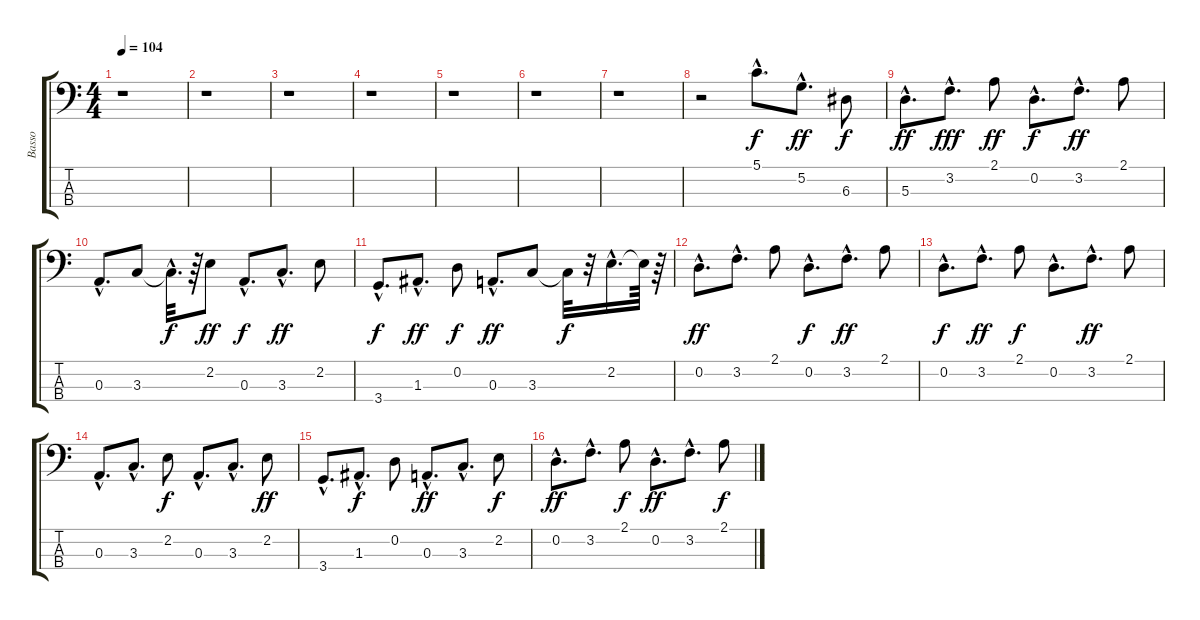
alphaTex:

\track ("Basso" "Basso") {instrument electricbassfinger}
\staff {score tabs}
\tuning (G2 D2 A1 E1) {hide}
\ts (4 4)
\tempo 104
\clef f4
\ks c
r.1{dy f instrument electricbassfinger} |
r.1 |
r.1 |
r.1 |
r.1 |
r.1 |
r.1 |
r.2 5.1{hac}.8{d} 5.2{hac}.8{d dy ff} 6.3.8{dy f} |
5.3{hac}.8{d dy ff} 3.2{hac}.8{d dy fff} 2.1.8{dy ff} 0.2{hac}.8{d dy f} 3.2{hac}.8{d dy ff} 2.1.8 |
0.3{hac}.8{d} 3.3.8 3.3{hac t}.32{d dy f} r.64 2.2.8{dy ff} 0.3{hac}.8{d dy f} 3.3{hac}.8{d dy ff} 2.2.8 |
3.4{hac}.8{d dy f} 1.3{hac}.8{d dy ff} 0.2.8{dy f} 0.3{hac}.8{d dy ff} 3.3.8 3.3{t}.32{dy f} r.32 2.2{hac}.16{d} 2.2{t}.64 r.64 |
0.2{hac}.8{d dy ff} 3.2{hac}.8{d} 2.1.8 0.2{hac}.8{d dy f} 3.2{hac}.8{d dy ff} 2.1.8 |
0.2{hac}.8{d dy f} 3.2{hac}.8{d dy ff} 2.1.8{dy f} 0.2{hac}.8{d} 3.2{hac}.8{d dy ff} 2.1.8 |
0.3{hac}.8{d} 3.3{hac}.8{d} 2.2.8{dy f} 0.3{hac}.8{d} 3.3{hac}.8{d} 2.2.8{dy ff} |
3.4{hac}.8{d} 1.3{hac}.8{d dy f} 0.2.8 0.3{hac}.8{d dy ff} 3.3{hac}.8{d} 2.2.8{dy f} |
0.2{hac}.8{d dy ff} 3.2{hac}.8{d} 2.1.8{dy f} 0.2{hac}.8{d dy ff} 3.2{hac}.8{d} 2.1.8{dy f}
